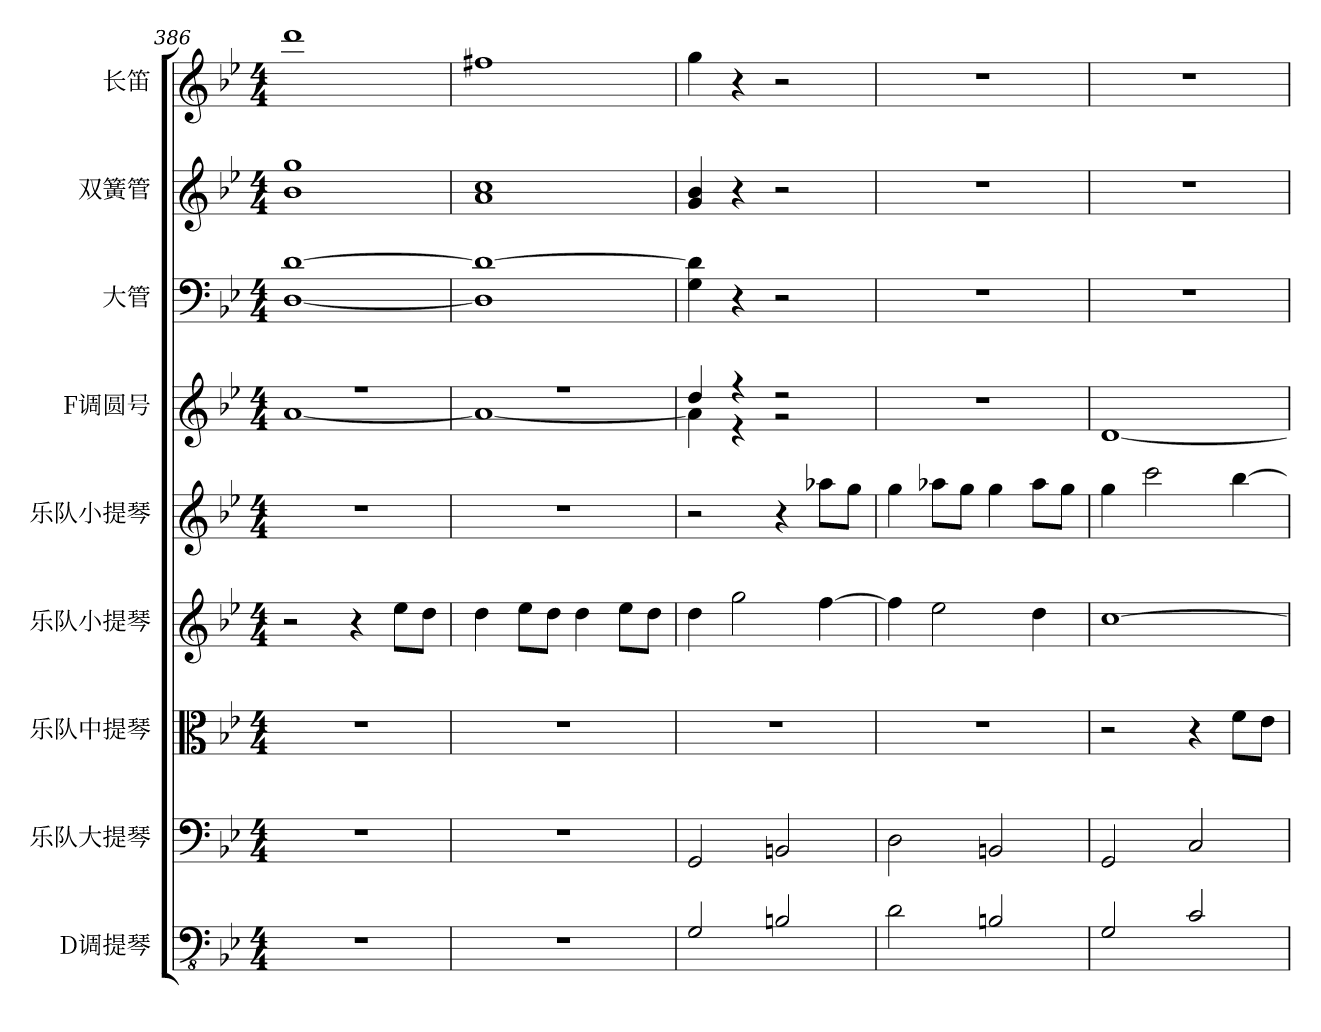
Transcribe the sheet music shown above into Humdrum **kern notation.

**kern	**kern	**kern	**kern	**kern	**kern	**kern	**kern	**kern
*part9	*part8	*part7	*part6	*part5	*part4	*part3	*part2	*part1
*staff9	*staff8	*staff7	*staff6	*staff5	*staff4	*staff3	*staff2	*staff1
*I"D调提琴	*I"乐队大提琴	*I"乐队中提琴	*I"乐队小提琴	*I"乐队小提琴	*I"F调圆号	*I"大管	*I"双簧管	*I"长笛
*clefFv4	*clefF4	*clefC3	*clefG2	*clefG2	*clefG2	*clefF4	*clefG2	*clefG2
*ITrd7c12	*	*	*	*	*ITrd4c7	*	*	*
*k[b-e-]	*k[b-e-]	*k[b-e-]	*k[b-e-]	*k[b-e-]	*k[b-e-a-]	*k[b-e-]	*k[b-e-]	*k[b-e-]
*M4/4	*M4/4	*M4/4	*M4/4	*M4/4	*M4/4	*M4/4	*M4/4	*M4/4
*MM200	*MM200	*MM200	*MM200	*MM200	*MM200	*MM200	*MM200	*MM200
=386	=386	=386	=386	=386	=386	=386	=386	=386
*	*	*	*	*	*^	*^	*	*
1r	1r	1r	2r	1r	1r	[1d	[1d	[1D	1b- 1gg	1ddd
.	.	.	4r	.	.	.	.	.	.	.
.	.	.	8ee-\L	.	.	.	.	.	.	.
.	.	.	8dd\J	.	.	.	.	.	.	.
=387	=387	=387	=387	=387	=387	=387	=387	=387	=387	=387
1r	1r	1r	4dd\	1r	1r	1d_	1d_	1D]	1a 1cc	1ff#X
.	.	.	8ee-\L	.	.	.	.	.	.	.
.	.	.	8dd\J	.	.	.	.	.	.	.
.	.	.	4dd\	.	.	.	.	.	.	.
.	.	.	8ee-\L	.	.	.	.	.	.	.
.	.	.	8dd\J	.	.	.	.	.	.	.
*	*	*	*	*	*	*	*v	*v	*	*
=388	=388	=388	=388	=388	=388	=388	=388	=388	=388
2GGG/	2GG/	1r	4dd\	2r	4g/	4d\]	4G\ 4d\]	4g/ 4b-/	4gg\
.	.	.	2gg\	.	4r	4r	4r	4r	4r
2BBBn/	2BBn/	.	.	4r	2r	2r	2r	2r	2r
.	.	.	[4ff\	8aa-X\L	.	.	.	.	.
.	.	.	.	8gg\J	.	.	.	.	.
*	*	*	*	*	*v	*v	*	*	*
!!LO:PB:g=z
=389	=389	=389	=389	=389	=389	=389	=389	=389
2DD\	2D\	1r	4ff\]	4gg\	1r	1r	1r	1r
.	.	.	2ee-\	8aa-X\L	.	.	.	.
.	.	.	.	8gg\J	.	.	.	.
2BBBn/	2BBn/	.	.	4gg\	.	.	.	.
.	.	.	4dd\	8aa-\L	.	.	.	.
.	.	.	.	8gg\J	.	.	.	.
=390	=390	=390	=390	=390	=390	=390	=390	=390
2GGG/	2GG/	2r	[1cc	4gg\	[1G	1r	1r	1r
.	.	.	.	2ccc\	.	.	.	.
2CC/	2C/	4r	.	.	.	.	.	.
.	.	8f\L	.	[4bb-\	.	.	.	.
.	.	8e-\J	.	.	.	.	.	.
=	=	=	=	=	=	=	=	=
*-	*-	*-	*-	*-	*-	*-	*-	*-
